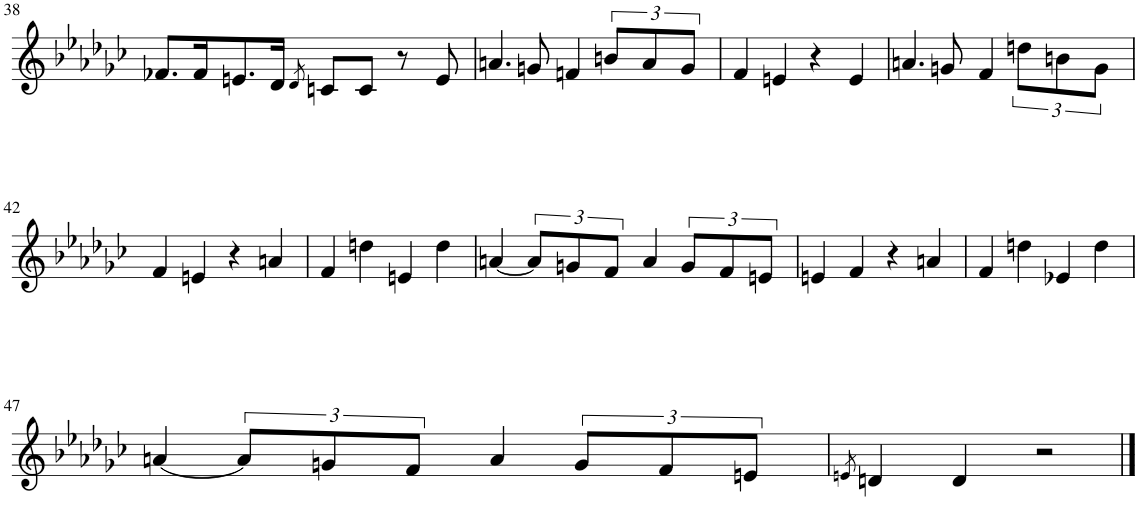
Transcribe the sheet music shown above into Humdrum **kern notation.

**kern
*part1
*staff1
*I"Piano
*I'Pno
!!LO:PB:g=z
*clefG2
*k[b-e-a-d-g-c-]
*M2/2
=38
8.f-X/L
16f-/K
8.en/
16d-/Jk
8qd-/
8cn/L
8c/J
8r
8e/
=39
4.an/
8gn/
4fn/
12bn/L
12a/
12g/J
=40
4f/
4en/
4r
4e/
=41
4.an/
8gn/
4f/
12ddn\L
12bn\
12g\J
!!LO:LB:g=z
=42
4f/
4en/
4r
4an/
=43
4f/
4ddn\
4en/
4dd\
=44
[4an/
12a/L]
12gn/
12f/J
4a/
12g/L
12f/
12en/J
=45
4en/
4f/
4r
4an/
=46
4f/
4ddn\
4e-X/
4dd\
!!LO:LB:g=z
=47
[4an/
12a/L]
12gn/
12f/J
4a/
12g/L
12f/
12en/J
=48
8qen/
4dn/
4d/
2r
==
*-
